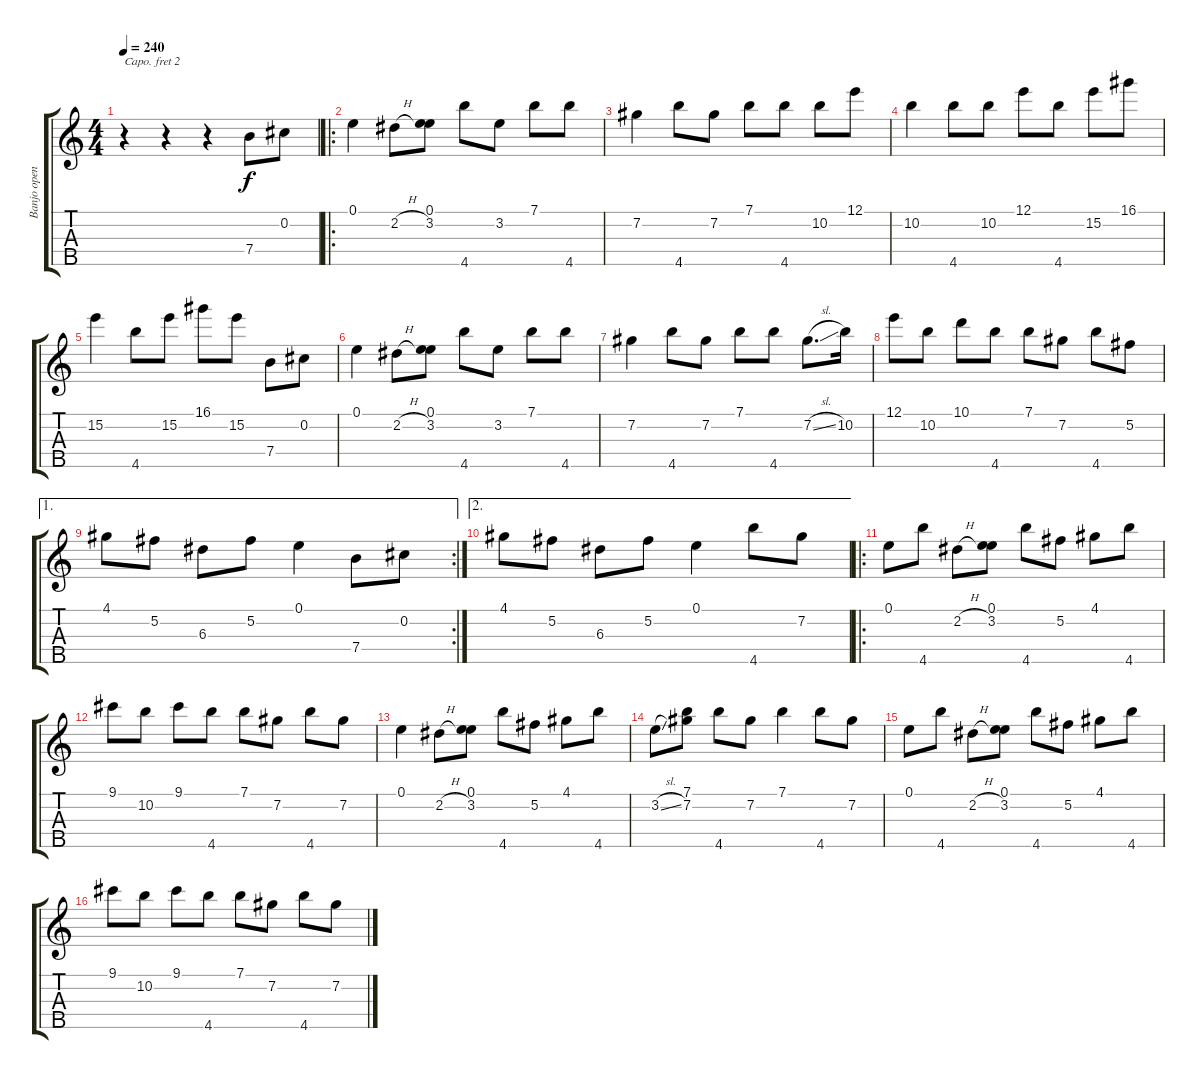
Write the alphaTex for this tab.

\track ("Banjo open G" "Banjo open") {instrument banjo}
\staff {score tabs}
\capo 2
\tuning (D4 B3 G3 D3 F4) {hide}
\displaytranspose 12
\ts (4 4)
\tempo 240
\clef g2
\ks c
r.4{dy f instrument banjo} r.4 r.4 7.4.8 0.2.8 |
\ro
0.1.4 2.2{h}.8 (0.1 3.2).8 4.5.8 3.2.8 7.1.8 4.5.8 |
7.2.4 4.5.8 7.2.8 7.1.8 4.5.8 10.2.8 12.1.8 |
10.2.4 4.5.8 10.2.8 12.1.8 4.5.8 15.2.8 16.1.8 |
15.2.4 4.5.8 15.2.8 16.1.8 15.2.8 7.4.8 0.2.8 |
0.1.4 2.2{h}.8 (0.1 3.2).8 4.5.8 3.2.8 7.1.8 4.5.8 |
7.2.4 4.5.8 7.2.8 7.1.8 4.5.8 7.2{sl}.8{d} 10.2.16 |
12.1.8 10.2.8 10.1.8 4.5.8 7.1.8 7.2.8 4.5.8 5.2.8 |
\ae 1
\rc 2
4.1.8 5.2.8 6.3.8 5.2.8 0.1.4 7.4.8 0.2.8 |
\ae 2
4.1.8 5.2.8 6.3.8 5.2.8 0.1.4 4.5.8 7.2.8 |
\ro
0.1.8 4.5.8 2.2{h}.8 (0.1 3.2).8 4.5.8 5.2.8 4.1.8 4.5.8 |
9.1.8 10.2.8 9.1.8 4.5.8 7.1.8 7.2.8 4.5.8 7.2.8 |
0.1.4 2.2{h}.8 (0.1 3.2).8 4.5.8 5.2.8 4.1.8 4.5.8 |
3.2{sl}.8 (7.1 7.2).8 4.5.8 7.2.8 7.1.4 4.5.8 7.2.8 |
0.1.8 4.5.8 2.2{h}.8 (0.1 3.2).8 4.5.8 5.2.8 4.1.8 4.5.8 |
9.1.8 10.2.8 9.1.8 4.5.8 7.1.8 7.2.8 4.5.8 7.2.8
